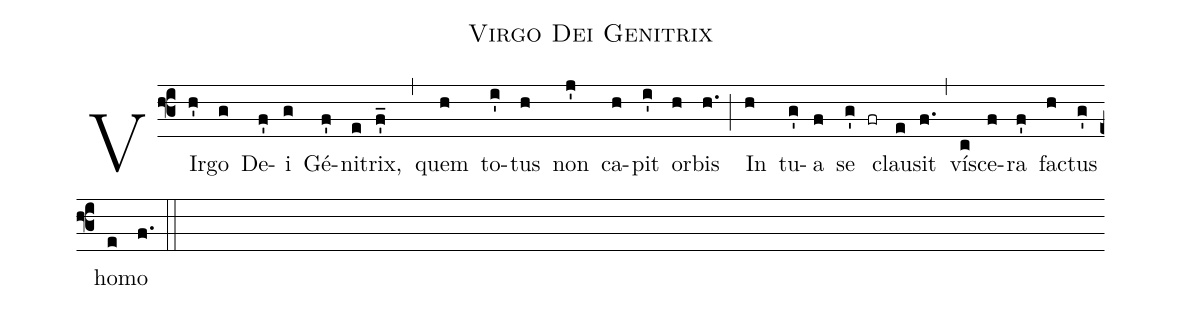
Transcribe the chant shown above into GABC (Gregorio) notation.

name: Virgo Dei Genitrix;
%%
(f3) VIr(h')go(g) De(f')i(g) Gé(f')ni(e)trix,(f'_) (,)
quem(h) to(i')tus(h) non(j') ca(h)pit(i') or(h)bis(h.) (;)
In(h) tu(g')a(f) se(g' fr) clau(e)sit(f.) (,)
vís(c)ce(f)ra(f') fac(h)tus(g') ho(e)mo(f.) (::)
